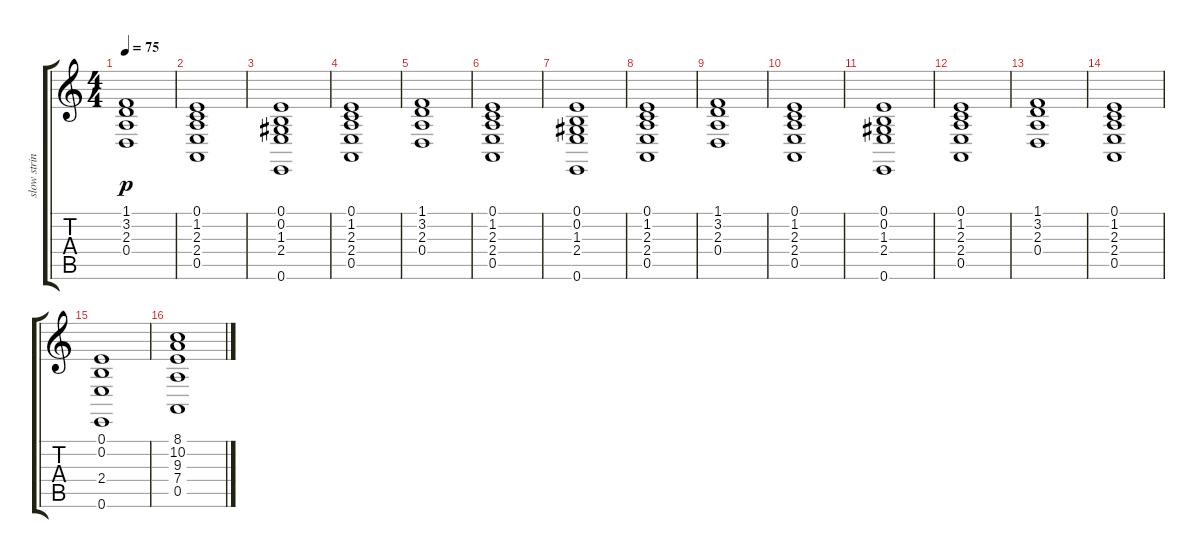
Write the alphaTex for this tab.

\track ("slow strings" "slow strin") {instrument stringensemble2}
\staff {score tabs}
\tuning (E4 B3 G3 D3 A2 E2) {hide}
\ts (4 4)
\tempo 75
\clef g2
\ks c
(1.1 3.2 2.3 0.4).1{dy p} |
(0.1 1.2 2.3 2.4 0.5).1 |
(0.1 0.2 1.3 2.4 0.6).1 |
(0.1 1.2 2.3 2.4 0.5).1 |
(1.1 3.2 2.3 0.4).1 |
(0.1 1.2 2.3 2.4 0.5).1 |
(0.1 0.2 1.3 2.4 0.6).1 |
(0.1 1.2 2.3 2.4 0.5).1 |
(1.1 3.2 2.3 0.4).1 |
(0.1 1.2 2.3 2.4 0.5).1 |
(0.1 0.2 1.3 2.4 0.6).1 |
(0.1 1.2 2.3 2.4 0.5).1 |
(1.1 3.2 2.3 0.4).1 |
(0.1 1.2 2.3 2.4 0.5).1 |
(0.1 0.2 2.4 0.6).1 |
(8.1 10.2 9.3 7.4 0.5).1
